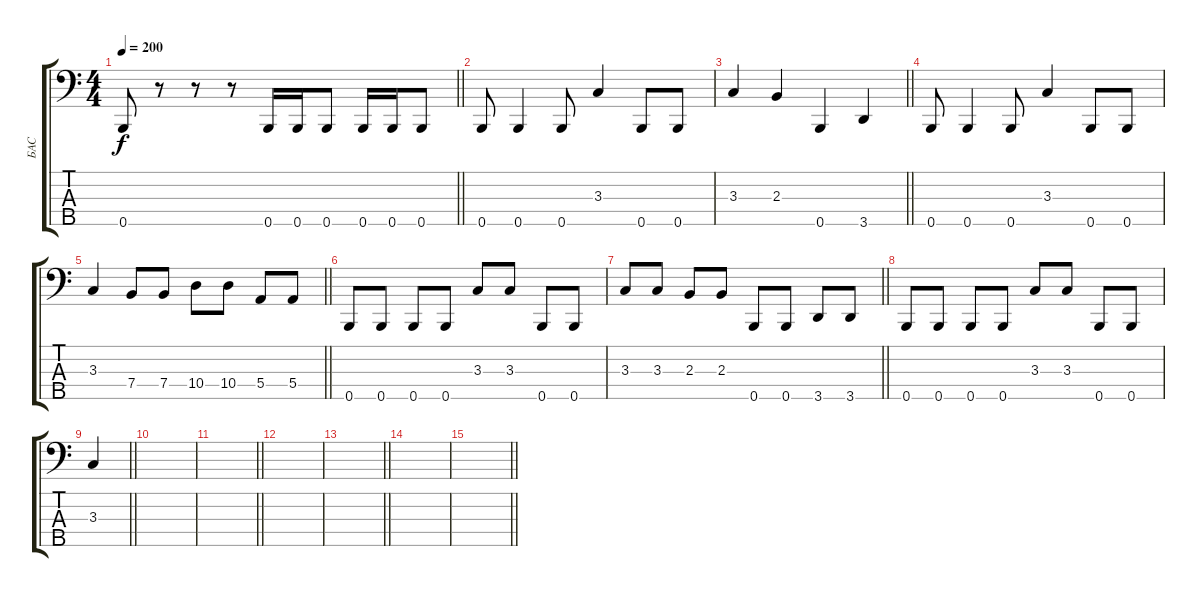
\track ("БАС" "БАС") {instrument electricbasspick}
\staff {score tabs}
\tuning (G2 D2 A1 E1 B0) {hide}
\ts (4 4)
\tempo 200
\clef f4
\barLineRight lightlight
\ks c
0.5.8{dy f} r.8 r.8 r.8 0.5.16 0.5.16 0.5.8 0.5.16 0.5.16 0.5.8 |
0.5.8 0.5.4 0.5.8 3.3.4 0.5.8 0.5.8 |
\barLineRight lightlight
3.3.4 2.3.4 0.5.4 3.5.4 |
0.5.8 0.5.4 0.5.8 3.3.4 0.5.8 0.5.8 |
\barLineRight lightlight
3.3.4 7.4.8 7.4.8 10.4.8 10.4.8 5.4.8 5.4.8 |
0.5.8 0.5.8 0.5.8 0.5.8 3.3.8 3.3.8 0.5.8 0.5.8 |
\barLineRight lightlight
3.3.8 3.3.8 2.3.8 2.3.8 0.5.8 0.5.8 3.5.8 3.5.8 |
0.5.8 0.5.8 0.5.8 0.5.8 3.3.8 3.3.8 0.5.8 0.5.8 |
\barLineRight lightlight
3.3.4 |
|
\barLineRight lightlight
|
|
\barLineRight lightlight
|
|
\barLineRight lightlight
